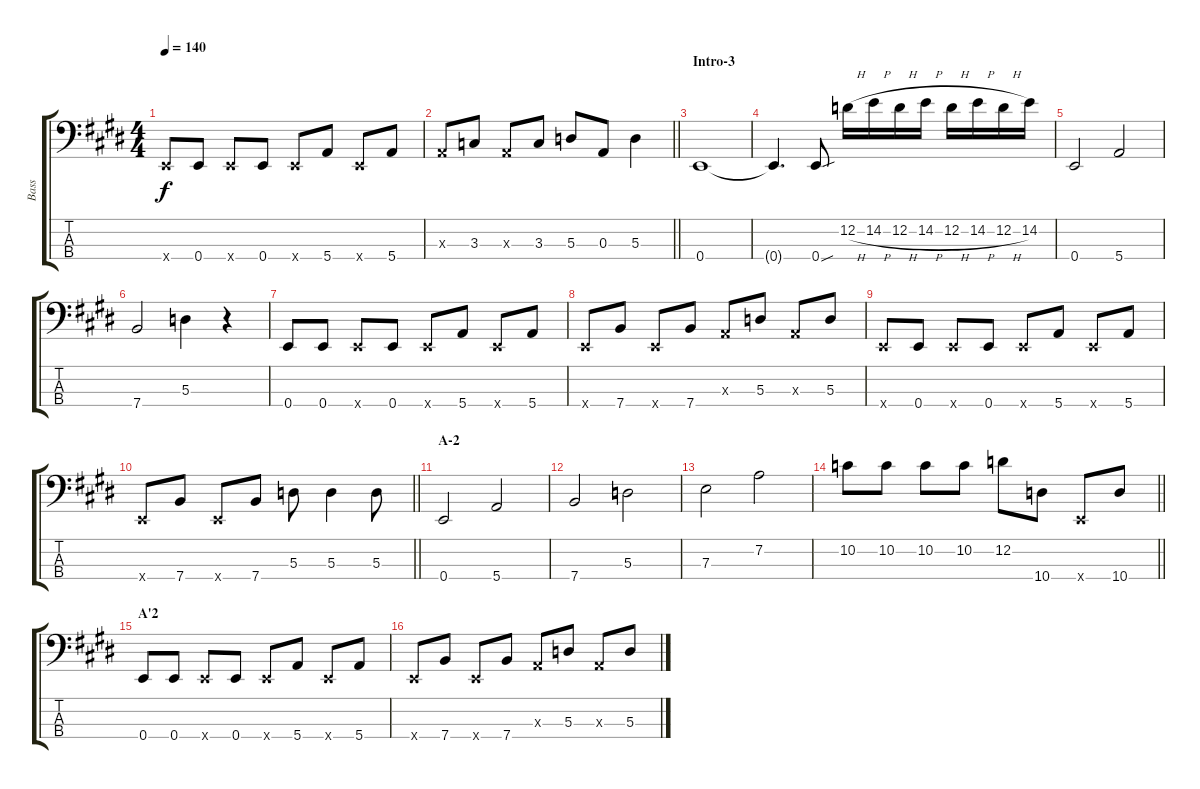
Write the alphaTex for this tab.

\track ("Bass" "Bass") {instrument electricbassfinger}
\staff {score tabs}
\tuning (G2 D2 A1 E1) {hide}
\ts (4 4)
\tempo 140
\clef f4
\ks e
0.4{x}.8{dy f} 0.4.8 0.4{x}.8 0.4.8 0.4{x}.8 5.4.8 0.4{x}.8 5.4.8 |
\barLineRight lightlight
0.3{x}.8 3.3.8 0.3{x}.8 3.3.8 5.3.8 0.3.8 5.3.4 |
\section ("" "Intro-3")
0.4.1 |
0.4{t}.4{d} 0.4{sou}.8 12.2{h}.16 14.2{h}.16 12.2{h}.16 14.2{h}.16 12.2{h}.16 14.2{h}.16 12.2{h}.16 14.2.16 |
0.4.2 5.4.2 |
7.4.2 5.3.4 r.4 |
0.4.8 0.4.8 0.4{x}.8 0.4.8 0.4{x}.8 5.4.8 0.4{x}.8 5.4.8 |
0.4{x}.8 7.4.8 0.4{x}.8 7.4.8 0.3{x}.8 5.3.8 0.3{x}.8 5.3.8 |
0.4{x}.8 0.4.8 0.4{x}.8 0.4.8 0.4{x}.8 5.4.8 0.4{x}.8 5.4.8 |
\barLineRight lightlight
0.4{x}.8 7.4.8 0.4{x}.8 7.4.8 5.3.8 5.3.4 5.3.8 |
\section ("" "A-2")
0.4.2 5.4.2 |
7.4.2 5.3.2 |
7.3.2 7.2.2 |
\barLineRight lightlight
10.2.8 10.2.8 10.2.8 10.2.8 12.2.8 10.4.8 0.4{x}.8 10.4.8 |
\section ("" "A'2")
0.4.8 0.4.8 0.4{x}.8 0.4.8 0.4{x}.8 5.4.8 0.4{x}.8 5.4.8 |
0.4{x}.8 7.4.8 0.4{x}.8 7.4.8 0.3{x}.8 5.3.8 0.3{x}.8 5.3.8
